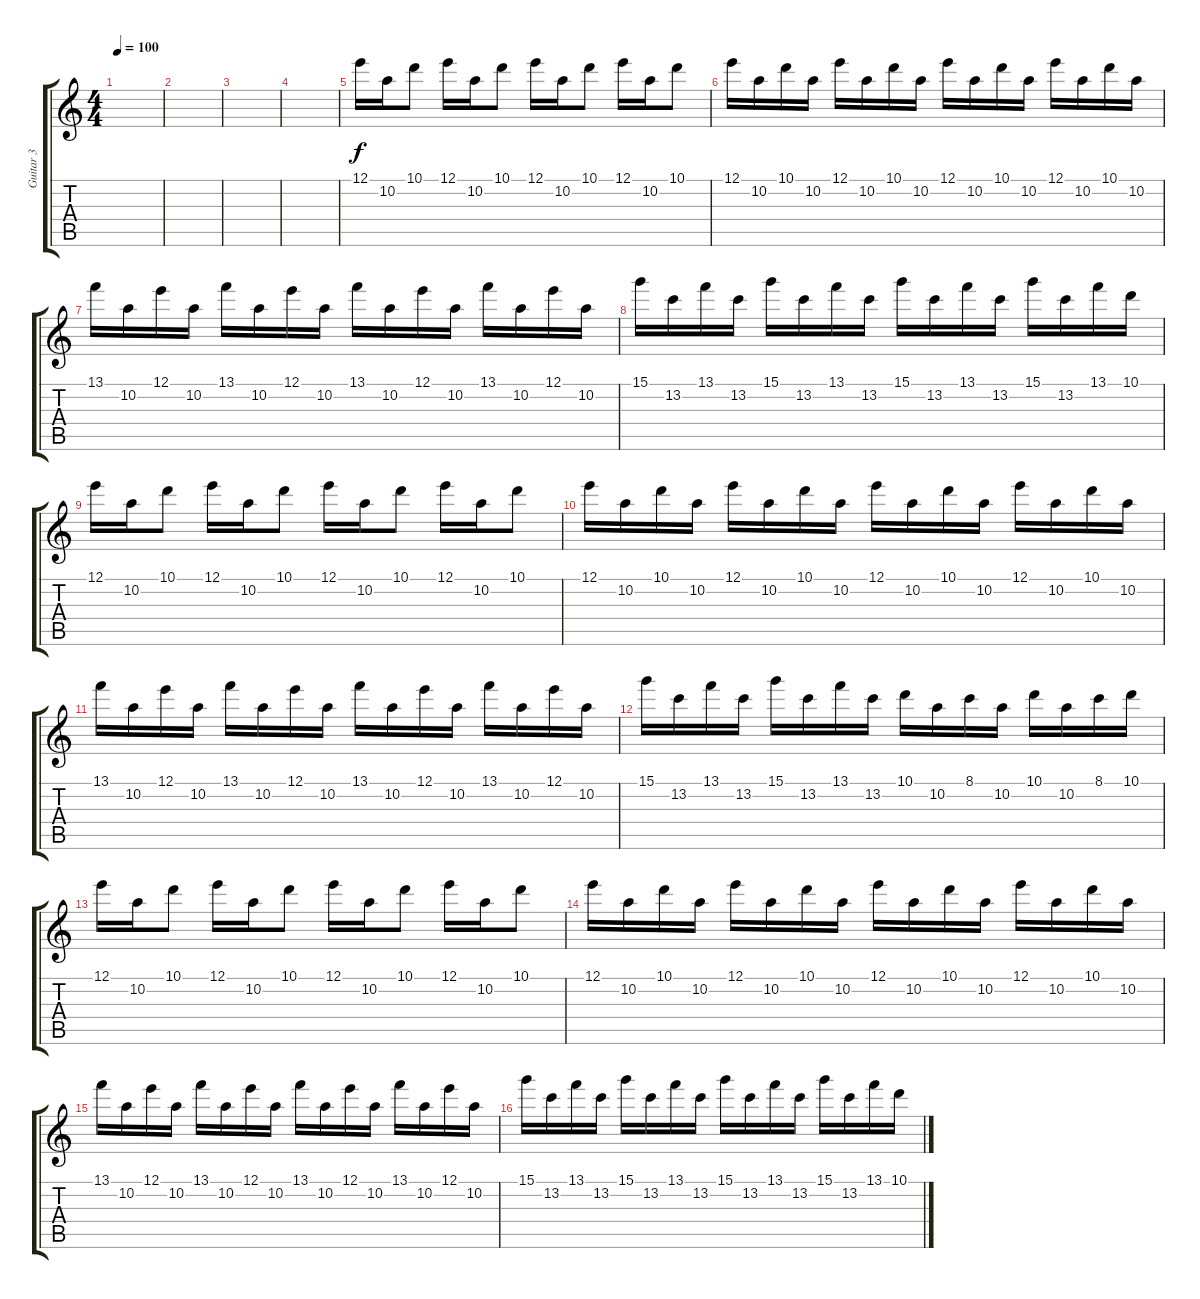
\track ("Guitar 3" "Guitar 3") {instrument distortionguitar}
\staff {score tabs}
\tuning (E4 B3 G3 D3 A2 E2) {hide}
\ts (4 4)
\tempo 100
\clef g2
\ks c
|
|
|
|
12.1.16 10.2.16 10.1.8 12.1.16 10.2.16 10.1.8 12.1.16 10.2.16 10.1.8 12.1.16 10.2.16 10.1.8 |
12.1.16 10.2.16 10.1.16 10.2.16 12.1.16 10.2.16 10.1.16 10.2.16 12.1.16 10.2.16 10.1.16 10.2.16 12.1.16 10.2.16 10.1.16 10.2.16 |
13.1.16 10.2.16 12.1.16 10.2.16 13.1.16 10.2.16 12.1.16 10.2.16 13.1.16 10.2.16 12.1.16 10.2.16 13.1.16 10.2.16 12.1.16 10.2.16 |
15.1.16 13.2.16 13.1.16 13.2.16 15.1.16 13.2.16 13.1.16 13.2.16 15.1.16 13.2.16 13.1.16 13.2.16 15.1.16 13.2.16 13.1.16 10.1.16 |
12.1.16 10.2.16 10.1.8 12.1.16 10.2.16 10.1.8 12.1.16 10.2.16 10.1.8 12.1.16 10.2.16 10.1.8 |
12.1.16 10.2.16 10.1.16 10.2.16 12.1.16 10.2.16 10.1.16 10.2.16 12.1.16 10.2.16 10.1.16 10.2.16 12.1.16 10.2.16 10.1.16 10.2.16 |
13.1.16 10.2.16 12.1.16 10.2.16 13.1.16 10.2.16 12.1.16 10.2.16 13.1.16 10.2.16 12.1.16 10.2.16 13.1.16 10.2.16 12.1.16 10.2.16 |
15.1.16 13.2.16 13.1.16 13.2.16 15.1.16 13.2.16 13.1.16 13.2.16 10.1.16 10.2.16 8.1.16 10.2.16 10.1.16 10.2.16 8.1.16 10.1.16 |
12.1.16 10.2.16 10.1.8 12.1.16 10.2.16 10.1.8 12.1.16 10.2.16 10.1.8 12.1.16 10.2.16 10.1.8 |
12.1.16 10.2.16 10.1.16 10.2.16 12.1.16 10.2.16 10.1.16 10.2.16 12.1.16 10.2.16 10.1.16 10.2.16 12.1.16 10.2.16 10.1.16 10.2.16 |
13.1.16 10.2.16 12.1.16 10.2.16 13.1.16 10.2.16 12.1.16 10.2.16 13.1.16 10.2.16 12.1.16 10.2.16 13.1.16 10.2.16 12.1.16 10.2.16 |
15.1.16 13.2.16 13.1.16 13.2.16 15.1.16 13.2.16 13.1.16 13.2.16 15.1.16 13.2.16 13.1.16 13.2.16 15.1.16 13.2.16 13.1.16 10.1.16
